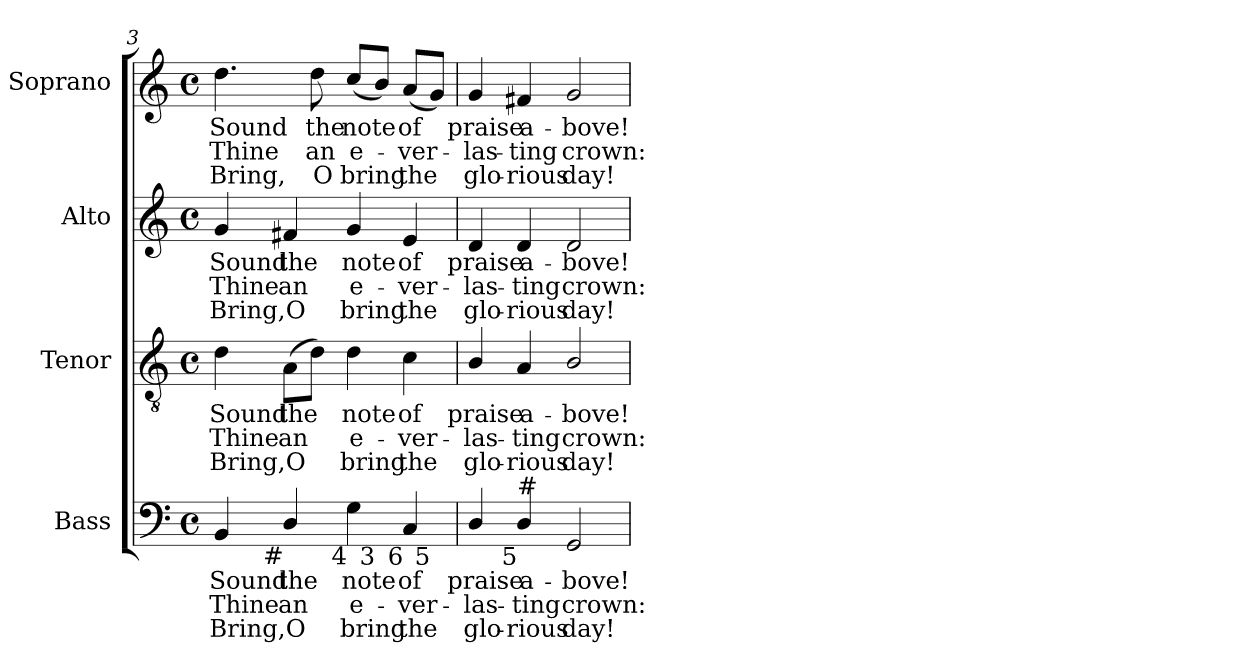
**kern	**text	**text	**text	**kern	**text	**text	**text	**kern	**text	**text	**text	**kern	**text	**text	**text
*part4	*part4	*part4	*part4	*part3	*part3	*part3	*part3	*part2	*part2	*part2	*part2	*part1	*part1	*part1	*part1
*staff4	*staff4	*staff4	*staff4	*staff3	*staff3	*staff3	*staff3	*staff2	*staff2	*staff2	*staff2	*staff1	*staff1	*staff1	*staff1
*I"Bass	*	*	*	*I"Tenor	*	*	*	*I"Alto	*	*	*	*I"Soprano	*	*	*
*I'B.	*	*	*	*I'T.	*	*	*	*I'A.	*	*	*	*I'S.	*	*	*
*clefF4	*	*	*	*clefGv2	*	*	*	*clefG2	*	*	*	*clefG2	*	*	*
*	*	*	*	*ITrd7c12	*	*	*	*	*	*	*	*	*	*	*
*k[]	*	*	*	*k[]	*	*	*	*k[]	*	*	*	*k[]	*	*	*
*C:	*	*	*	*C:	*	*	*	*C:	*	*	*	*C:	*	*	*
*M4/4	*	*	*	*M4/4	*	*	*	*M4/4	*	*	*	*M4/4	*	*	*
*met(c)	*	*	*	*met(c)	*	*	*	*met(c)	*	*	*	*met(c)	*	*	*
=3	=3	=3	=3	=3	=3	=3	=3	=3	=3	=3	=3	=3	=3	=3	=3
!	!LO:LY:b:color=#000000	!LO:LY:b:color=#000000	!LO:LY:b:color=#000000	!	!	!	!	!	!	!	!	!	!	!	!
!	!	!	!	!	!LO:LY:b:color=#000000	!LO:LY:b:color=#000000	!LO:LY:b:color=#000000	!	!	!	!	!	!	!	!
!	!	!	!	!	!	!	!	!	!LO:LY:b:color=#000000	!LO:LY:b:color=#000000	!LO:LY:b:color=#000000	!	!	!	!
!LO:TX:b:rj:t=6	!	!	!	!	!	!	!	!	!	!	!	!	!	!	!
!	!	!	!	!	!	!	!	!	!	!	!	!	!LO:LY:b:color=#000000	!LO:LY:b:color=#000000	!LO:LY:b:color=#000000
*^	*	*	*	*	*	*	*	*	*	*	*	*	*	*	*
*	*^	*	*	*	*	*	*	*	*	*	*	*	*	*	*	*
4BBi/	2ryy	2..ryy	Sound	Thine	Bring,	4Di\	Sound	Thine	Bring,	4gi/	Sound	Thine	Bring,	4.ddi\	Sound	Thine	Bring,
!	!	!	!LO:LY:b:color=#000000	!LO:LY:b:color=#000000	!LO:LY:b:color=#000000	!	!	!	!	!	!	!	!	!	!	!	!
!	!	!	!	!	!	!	!LO:LY:b:color=#000000	!LO:LY:b:color=#000000	!LO:LY:b:color=#000000	!	!	!	!	!	!	!	!
!LO:TX:b:rj:t=#	!	!	!	!	!	!	!	!	!	!	!	!	!	!	!	!	!
!	!	!	!	!	!	!	!	!	!	!	!LO:LY:b:color=#000000	!LO:LY:b:color=#000000	!LO:LY:b:color=#000000	!	!	!	!
4Di/	.	.	the	an	O	(8AAi\L	the	an	O	4f#Xi/	the	an	O	.	.	.	.
!	!	!	!	!	!	!	!	!	!	!	!	!	!	!	!LO:LY:b:color=#000000	!LO:LY:b:color=#000000	!LO:LY:b:color=#000000
.	.	.	.	.	.	8Di\J)	.	.	.	.	.	.	.	8ddi\	the	an	O
!	!	!	!LO:LY:b:color=#000000	!LO:LY:b:color=#000000	!LO:LY:b:color=#000000	!	!	!	!	!	!	!	!	!	!	!	!
!	!	!	!	!	!	!	!LO:LY:b:color=#000000	!LO:LY:b:color=#000000	!LO:LY:b:color=#000000	!	!	!	!	!	!	!	!
!	!	!	!	!	!	!	!	!	!	!	!LO:LY:b:color=#000000	!LO:LY:b:color=#000000	!LO:LY:b:color=#000000	!	!	!	!
!LO:TX:b:rj:t=4	!	!	!	!	!	!	!	!	!	!	!	!	!	!	!	!	!
!	!	!	!	!	!	!	!	!	!	!	!	!	!	!	!LO:LY:b:color=#000000	!LO:LY:b:color=#000000	!LO:LY:b:color=#000000
4Gi\	8ryy	.	note	e-	bring	4Di\	note	e-	bring	4gi/	note	e-	bring	(8cci/L	note	e-	bring
!	!LO:TX:b:rj:t=3	!	!	!	!	!	!	!	!	!	!	!	!	!	!	!	!
.	4.ryy	.	.	.	.	.	.	.	.	.	.	.	.	8bi/J)	.	.	.
!	!	!	!LO:LY:b:color=#000000	!LO:LY:b:color=#000000	!LO:LY:b:color=#000000	!	!	!	!	!	!	!	!	!	!	!	!
!	!	!	!	!	!	!	!LO:LY:b:color=#000000	!LO:LY:b:color=#000000	!LO:LY:b:color=#000000	!	!	!	!	!	!	!	!
!	!	!	!	!	!	!	!	!	!	!	!LO:LY:b:color=#000000	!LO:LY:b:color=#000000	!LO:LY:b:color=#000000	!	!	!	!
!LO:TX:b:rj:t=6	!	!	!	!	!	!	!	!	!	!	!	!	!	!	!	!	!
!	!	!	!	!	!	!	!	!	!	!	!	!	!	!	!LO:LY:b:color=#000000	!LO:LY:b:color=#000000	!LO:LY:b:color=#000000
4Ci/	.	.	of	-ver-	the	4Ci\	of	-ver-	the	4ei/	of	-ver-	the	(8ai/L	of	-ver-	the
!	!	!LO:TX:b:rj:t=5	!	!	!	!	!	!	!	!	!	!	!	!	!	!	!
.	.	8ryy	.	.	.	.	.	.	.	.	.	.	.	8gi/J)	.	.	.
*v	*v	*v	*	*	*	*	*	*	*	*	*	*	*	*	*	*	*
=4	=4	=4	=4	=4	=4	=4	=4	=4	=4	=4	=4	=4	=4	=4	=4
*^	*	*	*	*	*	*	*	*	*	*	*	*	*	*	*
*	*^	*	*	*	*	*	*	*	*	*	*	*	*	*	*	*
!	!	!	!LO:LY:b:color=#000000	!LO:LY:b:color=#000000	!LO:LY:b:color=#000000	!	!	!	!	!	!	!	!	!	!	!	!
*v	*v	*v	*	*	*	*	*	*	*	*	*	*	*	*	*	*	*
*^	*	*	*	*	*	*	*	*	*	*	*	*	*	*	*
*	*^	*	*	*	*	*	*	*	*	*	*	*	*	*	*	*
!	!	!	!	!	!	!	!LO:LY:b:color=#000000	!LO:LY:b:color=#000000	!LO:LY:b:color=#000000	!	!	!	!	!	!	!	!
*v	*v	*v	*	*	*	*	*	*	*	*	*	*	*	*	*	*	*
*^	*	*	*	*	*	*	*	*	*	*	*	*	*	*	*
*	*^	*	*	*	*	*	*	*	*	*	*	*	*	*	*	*
!	!	!	!	!	!	!	!	!	!	!	!LO:LY:b:color=#000000	!LO:LY:b:color=#000000	!LO:LY:b:color=#000000	!	!	!	!
*v	*v	*v	*	*	*	*	*	*	*	*	*	*	*	*	*	*	*
*^	*	*	*	*	*	*	*	*	*	*	*	*	*	*	*
*	*^	*	*	*	*	*	*	*	*	*	*	*	*	*	*	*
!LO:TX:b:rj:t=6	!	!	!	!	!	!	!	!	!	!	!	!	!	!	!	!	!
!LO:TX:t=4	!	!	!	!	!	!	!	!	!	!	!	!	!	!	!	!	!
!	!	!	!	!	!	!	!	!	!	!	!	!	!	!	!LO:LY:b:color=#000000	!LO:LY:b:color=#000000	!LO:LY:b:color=#000000
*v	*v	*v	*	*	*	*	*	*	*	*	*	*	*	*	*	*	*
4Di/	praise	-las-	glo-	4BBi/	praise	-las-	glo-	4di/	praise	-las-	glo-	4gi/	praise	-las-	glo-
!	!LO:LY:b:color=#000000	!LO:LY:b:color=#000000	!LO:LY:b:color=#000000	!	!	!	!	!	!	!	!	!	!	!	!
!	!	!	!	!	!LO:LY:b:color=#000000	!LO:LY:b:color=#000000	!LO:LY:b:color=#000000	!	!	!	!	!	!	!	!
!	!	!	!	!	!	!	!	!	!LO:LY:b:color=#000000	!LO:LY:b:color=#000000	!LO:LY:b:color=#000000	!	!	!	!
!LO:TX:b:rj:t=5	!	!	!	!	!	!	!	!	!	!	!	!	!	!	!
!LO:TX:t=#	!	!	!	!	!	!	!	!	!	!	!	!	!	!	!
!	!	!	!	!	!	!	!	!	!	!	!	!	!LO:LY:b:color=#000000	!LO:LY:b:color=#000000	!LO:LY:b:color=#000000
4Di/	a-	-ting	-rious	4AAi/	a-	-ting	-rious	4di/	a-	-ting	-rious	4f#Xi/	a-	-ting	-rious
!	!LO:LY:b:color=#000000	!LO:LY:b:color=#000000	!LO:LY:b:color=#000000	!	!	!	!	!	!	!	!	!	!	!	!
!	!	!	!	!	!LO:LY:b:color=#000000	!LO:LY:b:color=#000000	!LO:LY:b:color=#000000	!	!	!	!	!	!	!	!
!	!	!	!	!	!	!	!	!	!LO:LY:b:color=#000000	!LO:LY:b:color=#000000	!LO:LY:b:color=#000000	!	!	!	!
!	!	!	!	!	!	!	!	!	!	!	!	!	!LO:LY:b:color=#000000	!LO:LY:b:color=#000000	!LO:LY:b:color=#000000
2GGi/	-bove!	crown:	day!	2BBi/	-bove!	crown:	day!	2di/	-bove!	crown:	day!	2gi/	-bove!	crown:	day!
=	=	=	=	=	=	=	=	=	=	=	=	=	=	=	=
*-	*-	*-	*-	*-	*-	*-	*-	*-	*-	*-	*-	*-	*-	*-	*-
